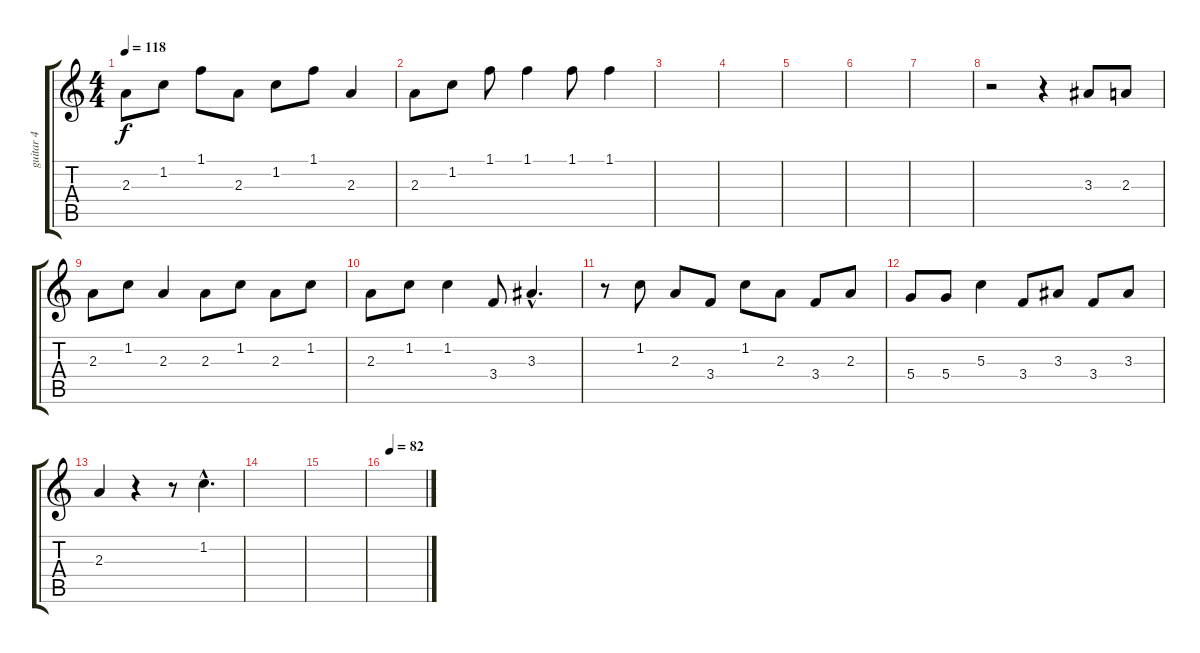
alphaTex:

\track ("guitar 4" "guitar 4") {instrument overdrivenguitar}
\staff {score tabs}
\tuning (E4 B3 G3 D3 A2 E2) {hide}
\ts (4 4)
\tempo 118
\clef g2
\ks c
2.3.8{dy f} 1.2.8 1.1.8 2.3.8 1.2.8 1.1.8 2.3.4 |
2.3.8 1.2.8 1.1.8 1.1.4 1.1.8 1.1.4 |
|
|
|
|
|
r.2 r.4 3.3.8 2.3.8 |
2.3.8 1.2.8 2.3.4 2.3.8 1.2.8 2.3.8 1.2.8 |
2.3.8 1.2.8 1.2.4 3.4.8 3.3{hac}.4{d} |
r.8 1.2.8 2.3.8 3.4.8 1.2.8 2.3.8 3.4.8 2.3.8 |
5.4.8 5.4.8 5.3.4 3.4.8 3.3.8 3.4.8 3.3.8 |
2.3.4 r.4 r.8 1.2{hac}.4{d} |
|
|
\tempo (82 0.125)
